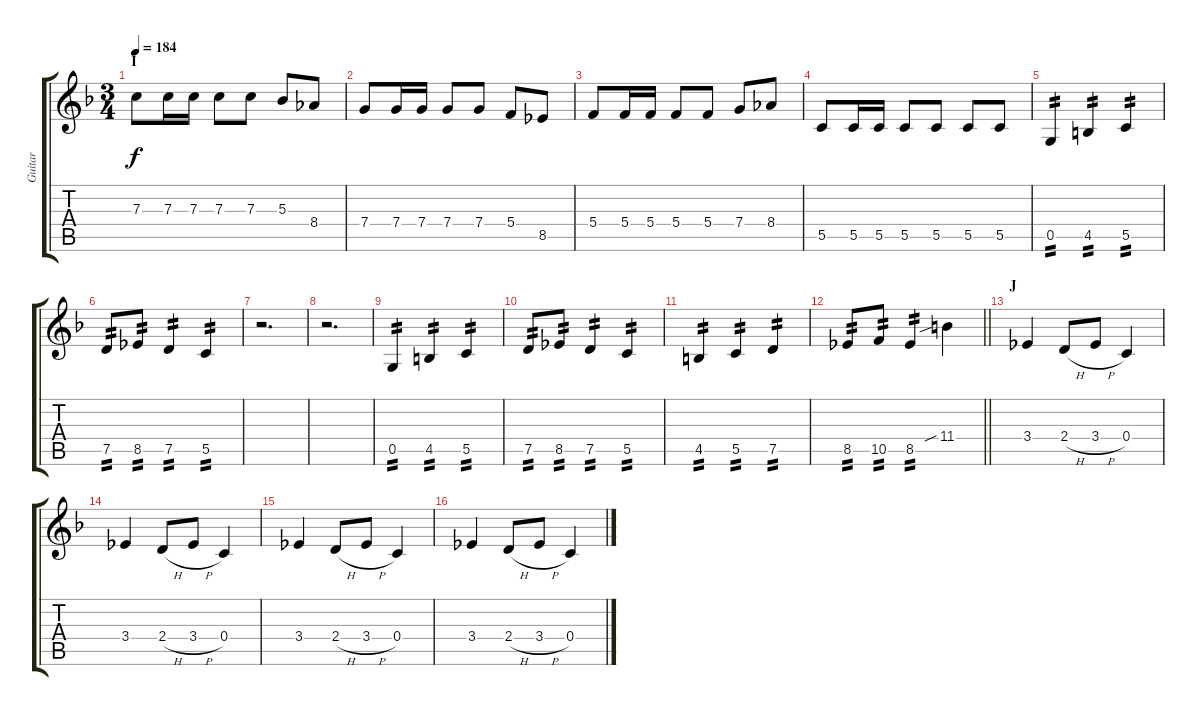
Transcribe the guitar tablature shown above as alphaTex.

\track ("Guitar" "Guitar") {instrument distortionguitar}
\staff {score tabs}
\tuning (D4 A3 F3 C3 G2 C2) {hide}
\ts (3 4)
\section ("" "I")
\tempo 184
\clef g2
\ks f
7.3.8{dy f} 7.3.16 7.3.16 7.3.8 7.3.8 5.3.8 8.4.8 |
7.4.8 7.4.16 7.4.16 7.4.8 7.4.8 5.4.8 8.5.8 |
5.4.8 5.4.16 5.4.16 5.4.8 5.4.8 7.4.8 8.4.8 |
5.5.8 5.5.16 5.5.16 5.5.8 5.5.8 5.5.8 5.5.8 |
0.5.4{tp 2} 4.5.4{tp 2} 5.5.4{tp 2} |
7.5.8{tp 2} 8.5.8{tp 2} 7.5.4{tp 2} 5.5.4{tp 2} |
r.2{d} |
r.2{d} |
0.5.4{tp 2} 4.5.4{tp 2} 5.5.4{tp 2} |
7.5.8{tp 2} 8.5.8{tp 2} 7.5.4{tp 2} 5.5.4{tp 2} |
4.5.4{tp 2} 5.5.4{tp 2} 7.5.4{tp 2} |
\barLineRight lightlight
8.5.8{tp 2} 10.5.8{tp 2} 8.5.4{tp 2} 11.4{sib}.4 |
\section ("" "J")
3.4.4 2.4{h}.8 3.4{h}.8 0.4.4 |
3.4.4 2.4{h}.8 3.4{h}.8 0.4.4 |
3.4.4 2.4{h}.8 3.4{h}.8 0.4.4 |
3.4.4 2.4{h}.8 3.4{h}.8 0.4.4
